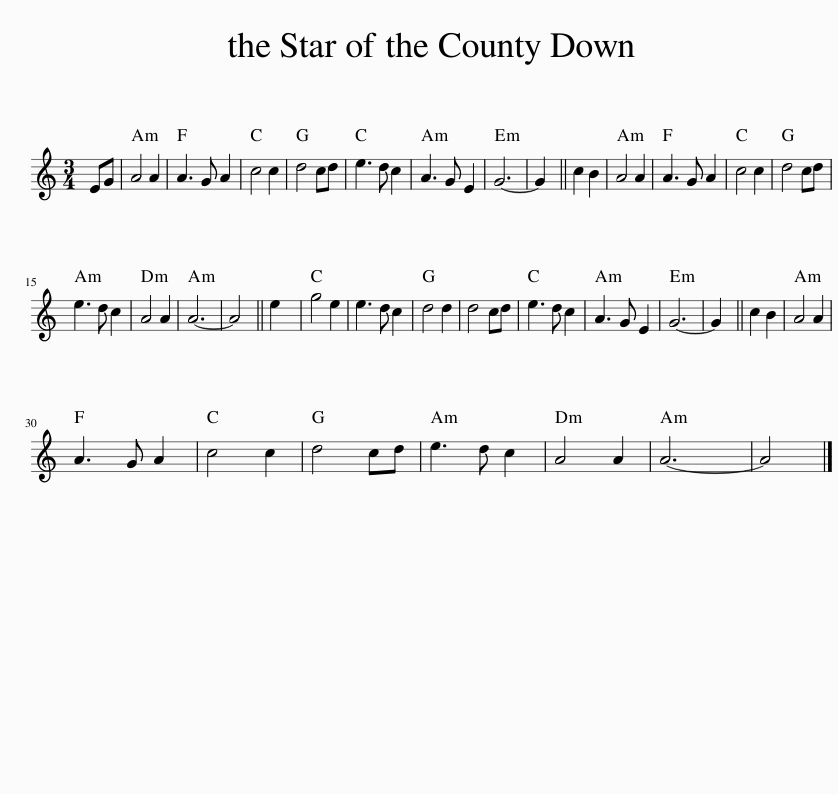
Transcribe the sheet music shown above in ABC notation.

X:1
L:1/8
M:3/4
I:linebreak $
K:C
V:1 treble
V:1
 EG | A4 A2 | A3 G A2 | c4 c2 | d4 cd | %5
 e3 d c2 | A3 G E2 | G6- | G2 || c2 B2 | %10
 A4 A2 | A3 G A2 | c4 c2 | d4 cd |$ e3 d c2 | %15
 A4 A2 | A6- | A4 || e2 | g4 e2 | %20
 e3 d c2 | d4 d2 | d4 cd | e3 d c2 | A3 G E2 | %25
 G6- | G2 || c2 B2 | A4 A2 |$ A3 G A2 | %30
 c4 c2 | d4 cd | e3 d c2 | A4 A2 | A6- | %35
 A4 |] %36
